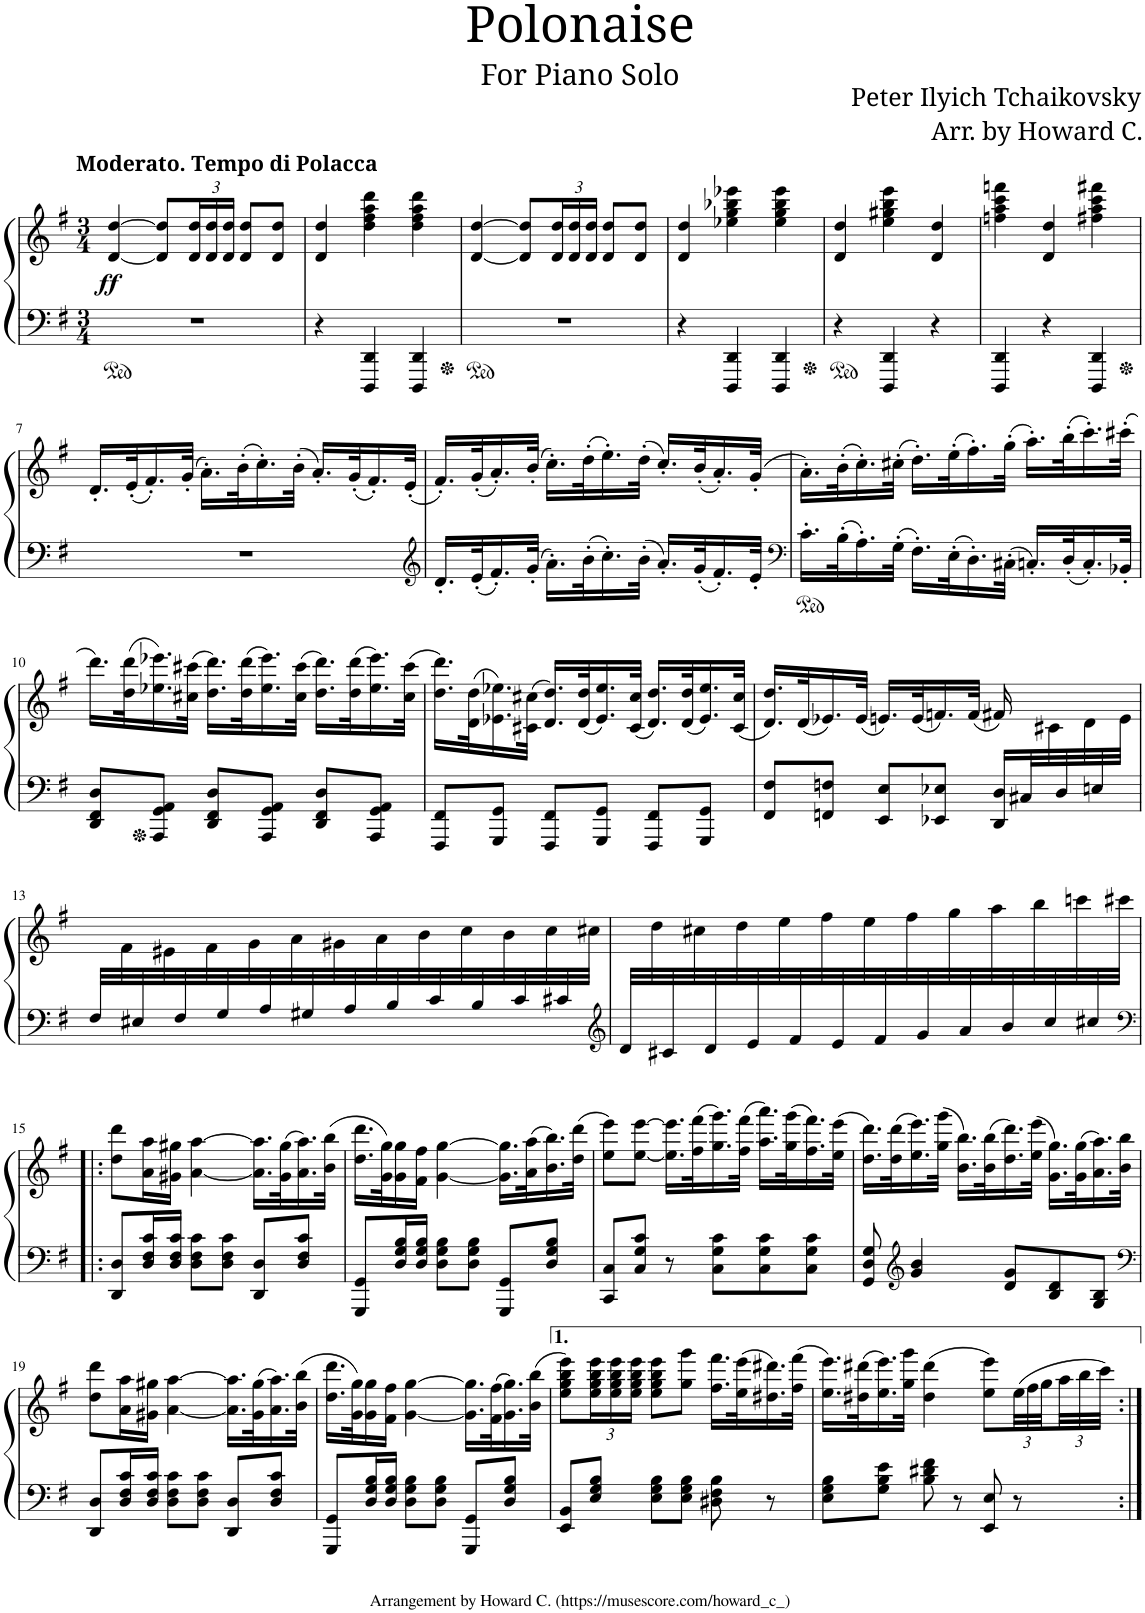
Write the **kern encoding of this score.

**kern	**kern	**dynam
*part1	*part1	*part1
*staff2	*staff1	*staff1/2
*I"Piano	*	*
*I'Pno.	*	*
*clefF4	*clefG2	*
*k[f#]	*k[f#]	*
*M3/4	*M3/4	*
=1	=1	=1
!	!LO:TX:a:B:t=Moderato. Tempo di Polacca	!
!	!	!LO:DY:b
2.r	[4d/ [4dd/	ff
.	8d/] 8dd/]L	.
*	*Xbrackettup	*
.	24d/ 24dd/L	.
.	24d/ 24dd/	.
.	24d/ 24dd/JJ	.
.	8d/ 8dd/L	.
.	8d/ 8dd/J	.
=2	=2	=2
4r	4d/ 4dd/	.
4DDD/ 4DD/	4dd\ 4ff#\ 4aa\ 4ddd\	.
4DDD/ 4DD/	4dd\ 4ff#\ 4aa\ 4ddd\	.
=3	=3	=3
2.r	[4d/ [4dd/	.
.	8d/] 8dd/]L	.
.	24d/ 24dd/L	.
.	24d/ 24dd/	.
.	24d/ 24dd/JJ	.
.	8d/ 8dd/L	.
.	8d/ 8dd/J	.
=4	=4	=4
4r	4d/ 4dd/	.
4DDD/ 4DD/	4ee-X\ 4gg\ 4bb-X\ 4eee-X\	.
4DDD/ 4DD/	4ee-\ 4gg\ 4bb-\ 4eee-\	.
=5	=5	=5
4r	4d/ 4dd/	.
4DDD/ 4DD/	4ee\ 4gg#X\ 4bb\ 4eee\	.
4r	4d/ 4dd/	.
=6	=6	=6
4DDD/ 4DD/	4ffn\ 4aa\ 4ccc\ 4fffn\	.
4r	4d/ 4dd/	.
4DDD/ 4DD/	4ff#X\ 4aa\ 4ccc\ 4fff#X\	.
!!LO:LB:g=z
=7	=7	=7
2.r	16.d'/LL	.
.	(32e'/K	.
.	16.f#'/)	.
.	(32g'/JJk	.
.	16.a'\LL)	.
.	(32b'\K	.
.	16.cc'\)	.
.	(32b'\JJk	.
.	16.a'/LL)	.
.	(32g'/K	.
.	16.f#'/)	.
.	(32e'/JJk	.
=8	=8	=8
*clefG2	*	*
16.d'/LL	16.f#'/LL)	.
32e'/K	(32g'/K	.
16.f#'/	16.a'/)	.
32g'/JJk	(32b'/JJk	.
16.a'\LL	16.cc'\LL)	.
32b'\K	(32dd'\K	.
16.cc'\	16.ee'\)	.
32b'\JJk	(32dd'\JJk	.
16.a'/LL	16.cc'/LL)	.
32g'/K	(32b'/K	.
16.f#'/	16.a'/)	.
32e'/JJk	(32g'/JJk	.
=9	=9	=9
*clefF4	*	*
16.c'\LL	16.a'\LL)	.
32B'\K	(32b'\K	.
16.A'\	16.cc'\)	.
32G'\JJk	(32cc#X'\JJk	.
16.F#'\LL	16.dd'\LL)	.
32E'\K	(32ee'\K	.
16.D'\	16.ff#'\)	.
32C#X'\JJk	(32gg'\JJk	.
16.Cn'/LL	16.aa'\LL)	.
32D'/K	(32bb'\K	.
16.C'/	16.ccc'\)	.
32BB-X'/JJk	(32ccc#X'\JJk	.
!!LO:LB:g=z
=10	=10	=10
8DD/ 8FF#/ 8D/L	16.ddd\LL)	.
.	(32dd\ 32ddd\K	.
8AAA/ 8GG/ 8AA/J	16.ee-X\ 16.eee-X\)	.
.	(32cc#X\ 32ccc#X\JJk	.
8DD/ 8FF#/ 8D/L	16.dd\ 16.ddd\LL)	.
.	(32dd\ 32ddd\K	.
8AAA/ 8GG/ 8AA/J	16.ee-\ 16.eee-\)	.
.	(32cc#\ 32ccc#\JJk	.
8DD/ 8FF#/ 8D/L	16.dd\ 16.ddd\LL)	.
.	(32dd\ 32ddd\K	.
8AAA/ 8GG/ 8AA/J	16.ee-\ 16.eee-\)	.
.	(32cc#\ 32ccc#\JJk	.
=11	=11	=11
8FFF#/ 8FF#/L	16.dd\ 16.ddd\LL)	.
.	(32d\ 32dd\K	.
8GGG/ 8GG/J	16.e-X\ 16.ee-X\)	.
.	(32c#X\ 32cc#X\JJk	.
8FFF#/ 8FF#/L	16.d/ 16.dd/LL)	.
.	(32d/ 32dd/K	.
8GGG/ 8GG/J	16.e-/ 16.ee-/)	.
.	(32c#/ 32cc#/JJk	.
8FFF#/ 8FF#/L	16.d/ 16.dd/LL)	.
.	(32d/ 32dd/K	.
8GGG/ 8GG/J	16.e-/ 16.ee-/)	.
.	(32c#/ 32cc#/JJk	.
=12	=12	=12
*	*^	*
8FF#/ 8F#/L	16.d/ 16.dd/LL)	16.ryy	.
*	*v	*v	*
.	(32d/K	.
8FFn/ 8Fn/J	16.e-X/)	.
.	(32e-/JJk	.
8EE/ 8E/L	16.en/LL)	.
.	(32e/K	.
8EE-X/ 8E-X/J	16.fn/)	.
.	(32f/JJk	.
16DD/ 16D/LL	16f#X/)	.
32C#X/L	16ryy	.
*	*^	*
32ryy	.	32c#X\	.
32D/	8ryy	32ryy	.
32ryy	.	32d\	.
32En/	.	32ryy	.
32ryy	.	32e\JJJ	.
!!LO:LB:g=z	!!
=13	=13	=13	=13
32F#/LLL	2.ryy	32ryy	.
32ryy	.	32f#\	.
32E#X/	.	32ryy	.
32ryy	.	32e#X\	.
32F#/	.	32ryy	.
32ryy	.	32f#\	.
32G/	.	32ryy	.
32ryy	.	32g\	.
32A/	.	32ryy	.
32ryy	.	32a\	.
32G#X/	.	32ryy	.
32ryy	.	32g#X\	.
32A/	.	32ryy	.
32ryy	.	32a\	.
32B/	.	32ryy	.
32ryy	.	32b\	.
32c/	.	32ryy	.
32ryy	.	32cc\	.
32B/	.	32ryy	.
32ryy	.	32b\	.
32c/	.	32ryy	.
32ryy	.	32cc\	.
32c#X/	.	32ryy	.
32ryy	.	32cc#X\JJJ	.
=14	=14	=14	=14
*clefG2	*	*	*
32d/LLL	2.ryy	32ryy	.
32ryy	.	32dd\	.
32c#X/	.	32ryy	.
32ryy	.	32cc#X\	.
32d/	.	32ryy	.
32ryy	.	32dd\	.
32e/	.	32ryy	.
32ryy	.	32ee\	.
32f#/	.	32ryy	.
32ryy	.	32ff#\	.
32e/	.	32ryy	.
32ryy	.	32ee\	.
32f#/	.	32ryy	.
32ryy	.	32ff#\	.
32g/	.	32ryy	.
32ryy	.	32gg\	.
32a/	.	32ryy	.
32ryy	.	32aa\	.
32b/	.	32ryy	.
32ryy	.	32bb\	.
32cc/	.	32ryy	.
32ryy	.	32cccn\	.
32cc#X/	.	32ryy	.
32ryy	.	32ccc#X\JJJ	.
*	*v	*v	*
!!LO:LB:g=z
=15!|:	=15!|:	=15!|:
*clefF4	*	*
8DD/ 8D/L	8dd\ 8ddd\L	.
16D/ 16F#/ 16c/L	16a\ 16aa\L	.
16D/ 16F#/ 16c/JJ	16g#X\ 16gg#X\JJ	.
8D\ 8F#\ 8c\L	[4a\ [4aa\	.
8D\ 8F#\ 8c\J	.	.
8DD/ 8D/L	16.a\] 16.aa\]LL	.
.	(32g#\ 32gg#\K	.
8D/ 8F#/ 8c/J	16.a\ 16.aa\)	.
.	(32b\ 32bb\JJk	.
=16	=16	=16
8GGG/ 8GG/L	16.dd\ 16.ddd\LL	.
.	32g\ 32gg\K)	.
16D/ 16G/ 16B/L	16g\ 16gg\	.
16D/ 16G/ 16B/JJ	16f#\ 16ff#\JJ	.
8D\ 8G\ 8B\L	[4g\ [4gg\	.
8D\ 8G\ 8B\J	.	.
8GGG/ 8GG/L	16.g\] 16.gg\]LL	.
.	(32a\ 32aa\K	.
8D/ 8G/ 8B/J	16.b\ 16.bb\)	.
.	(32dd\ 32ddd\JJk	.
=17	=17	=17
8CC/ 8C/L	8ee\ 8eee\L)	.
8C/ 8G/ 8c/J	[8ee\ [8eee\J	.
8r	16.ee\] 16.eee\]LL	.
.	(32ff#\ 32fff#\K	.
8C\ 8G\ 8c\L	16.gg\ 16.ggg\)	.
.	(32ff#\ 32fff#\JJk	.
8C\ 8G\ 8c\	16.aa\ 16.aaa\LL)	.
.	(32gg\ 32ggg\K	.
8C\ 8G\ 8c\J	16.ff#\ 16.fff#\)	.
.	(32ee\ 32eee\JJk	.
=18	=18	=18
8GG/ 8D/ 8G/	16.dd\ 16.ddd\LL)	.
.	(32dd\ 32ddd\K	.
*clefG2	*	*
4g/ 4b/	16.ee\ 16.eee\)	.
.	(32gg\ 32ggg\JJk	.
.	16.b\ 16.bb\LL)	.
.	(32b\ 32bb\K	.
8d/ 8g/L	16.dd\ 16.ddd\)	.
.	(32ee\ 32eee\JJk	.
8B/ 8d/	16.g\ 16.gg\LL)	.
.	(32g\ 32gg\K	.
8G/ 8B/J	16.a\ 16.aa\)	.
.	32b\ 32bb\JJk	.
!!LO:LB:g=z
=19	=19	=19
*clefF4	*	*
8DD/ 8D/L	8dd\ 8ddd\L	.
16D/ 16F#/ 16c/L	16a\ 16aa\L	.
16D/ 16F#/ 16c/JJ	16g#X\ 16gg#X\JJ	.
8D\ 8F#\ 8c\L	[4a\ [4aa\	.
8D\ 8F#\ 8c\J	.	.
8DD/ 8D/L	16.a\] 16.aa\]LL	.
.	(32g#\ 32gg#\K	.
8D/ 8F#/ 8c/J	16.a\ 16.aa\)	.
.	(32b\ 32bb\JJk	.
=20	=20	=20
8GGG/ 8GG/L	16.dd\ 16.ddd\LL	.
.	32g\ 32gg\K)	.
16D/ 16G/ 16B/L	16g\ 16gg\	.
16D/ 16G/ 16B/JJ	16f#\ 16ff#\JJ	.
8D\ 8G\ 8B\L	[4g\ [4gg\	.
8D\ 8G\ 8B\J	.	.
8GGG/ 8GG/L	16.g\] 16.gg\]LL	.
.	(32f#\ 32ff#\K	.
8D/ 8G/ 8B/J	16.g\ 16.gg\)	.
.	(32b\ 32bb\JJk	.
=21	=21	=21
8EE/ 8BB/L	8ee\ 8gg\ 8bb\ 8eee\L)	.
8E/ 8G/ 8B/J	24ee\ 24gg\ 24bb\ 24eee\L	.
.	24ee\ 24gg\ 24bb\ 24eee\	.
.	24ee\ 24gg\ 24bb\ 24eee\JJ	.
8E\ 8G\ 8B\L	8ee\ 8gg\ 8bb\ 8eee\L	.
8E\ 8G\ 8B\J	8gg\ 8ggg\J	.
8D#X\ 8F#\ 8B\	16.ff#\ 16.fff#\LL	.
.	(32ee\ 32eee\K	.
8r	16.dd#X\ 16.ddd#X\)	.
.	(32ff#\ 32fff#\JJk	.
=22	=22	=22
8E\ 8G\ 8B\L	16.ee\ 16.eee\LL)	.
.	(32dd#X\ 32ddd#X\K	.
8G\ 8B\ 8e\J	16.ee\ 16.eee\)	.
.	32gg\ 32ggg\JJk	.
8B\ 8d#X\ 8f#\	(4dd#\ 4ddd#\	.
8r	.	.
8EE/ 8E/	8ee\ 8eee\L)	.
8r	(48ee\LL	.
.	48ff#\	.
.	48gg\JJ	.
.	48aa\LL	.
.	48bb\	.
.	48ccc\JJJ)	.
=:|!	=:|!	=:|!
*-	*-	*-
